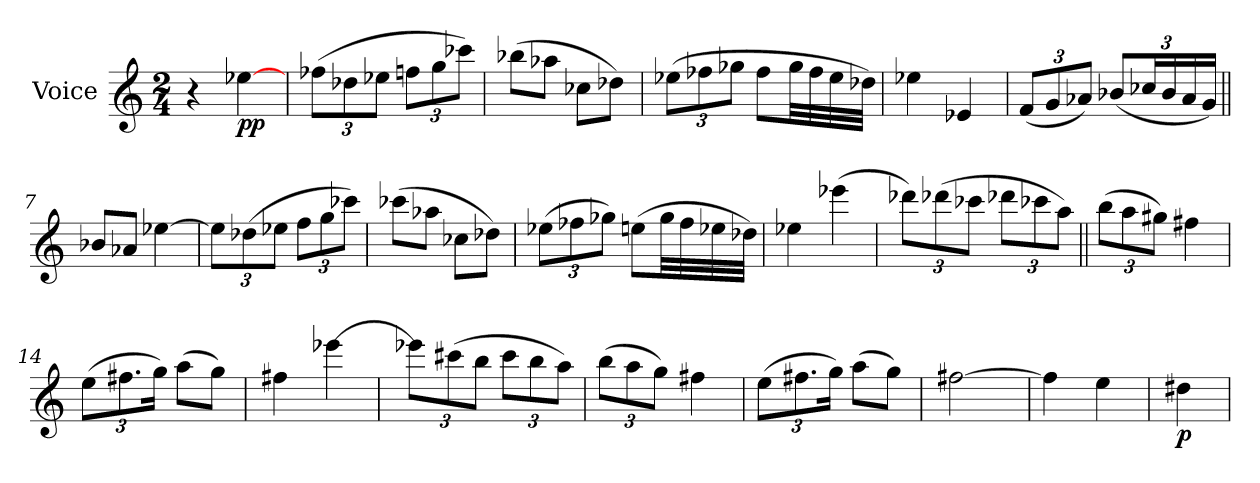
**kern	**dynam
*part1	*part1
*staff1	*staff1
*I"Voice	*
*clefG2	*
*k[]	*
*C:	*
*M2/4	*
*MM112	*
=1	=1
4r	.
!	!LO:DY:b
[4ee-X\	pp
=2	=2
*Xbrackettup	*
(>12ff-Xi\L	.
12dd-X\	.
12ee-X\J	.
12ff\L	.
12gg\	.
12ccc-X\J)	.
=3	=3
(>8bb-X\L	.
8aa-X\J	.
8cc-X\L	.
8dd-X\J)	.
=4	=4
*brackettup	*
(>12ee-X\L	.
12ff-X\	.
12gg-X\J	.
8ff-\L	.
32gg-\LL	.
32ff-\	.
32ee-\	.
32dd-X\JJJ)	.
=5	=5
4ee-X\	.
4e-X/	.
!!LO:LB:g=z
=6	=6
*Xbrackettup	*
(<12f/L	.
12g/	.
12a-X/J)	.
*brackettup	*
(<12b-X/L	.
24cc-X/L	.
24b-/	.
24a-/	.
24g/JJ)	.
!!LO:LB:g=z
=7||	=7||
8b-X/L	.
8a-X/J	.
[4ee-X\	.
=8	=8
12ee-\L]	.
(>12dd-X\	.
12ee-X\J	.
12ff\L	.
12gg\	.
12ccc-X\J)	.
=9	=9
(>8ccc-Xi\L	.
8aa-X\J	.
8cc-X\L	.
8dd-X\J)	.
=10	=10
(>12ee-X\L	.
12ff-Xj\	.
12gg-X\J)	.
(>8eeni\L	.
32gg-\LL	.
32ff-j\	.
32ee-\	.
32dd-X\JJJ)	.
=11	=11
4ee-X\	.
(>4eee-X\	.
!!LO:LB:g=z
=12	=12
12ddd-X\L)	.
(>12ddd-Xi\	.
12ccc-Xi\J	.
*Xbrackettup	*
12ddd-Xi\L	.
12ccc-Xi\	.
12aa\J)	.
!!LO:LB:g=z
=13||	=13||
*brackettup	*
(>12bb\L	.
12aa\	.
12gg#Xj\J)	.
4ff#X\	.
=14	=14
(>12ee\L	.
12.ff#X\	.
24gg\Jk)	.
(>8aa\L	.
8gg\J)	.
=15	=15
4ff#X\	.
[4eee-Xi\	.
=16	=16
*Xbrackettup	*
12eee-Xi\L]	.
(>12ccc#X\	.
12bb\J	.
*brackettup	*
12ccc#\L	.
12bb\	.
12aa\J)	.
=17	=17
*Xbrackettup	*
(>12bb\L	.
12aa\	.
12gg\J)	.
4ff#X\	.
=18	=18
*brackettup	*
(>12ee\L	.
12.ff#X\	.
24gg\Jk)	.
(>8aa\L	.
8gg\J)	.
=19	=19
[2ff#X\	.
!!LO:LB:g=z
=20	=20
4ff#\]	.
4ee\	.
=21	=21
!	!LO:DY:b
4dd#X\	p
=	=
*-	*-
